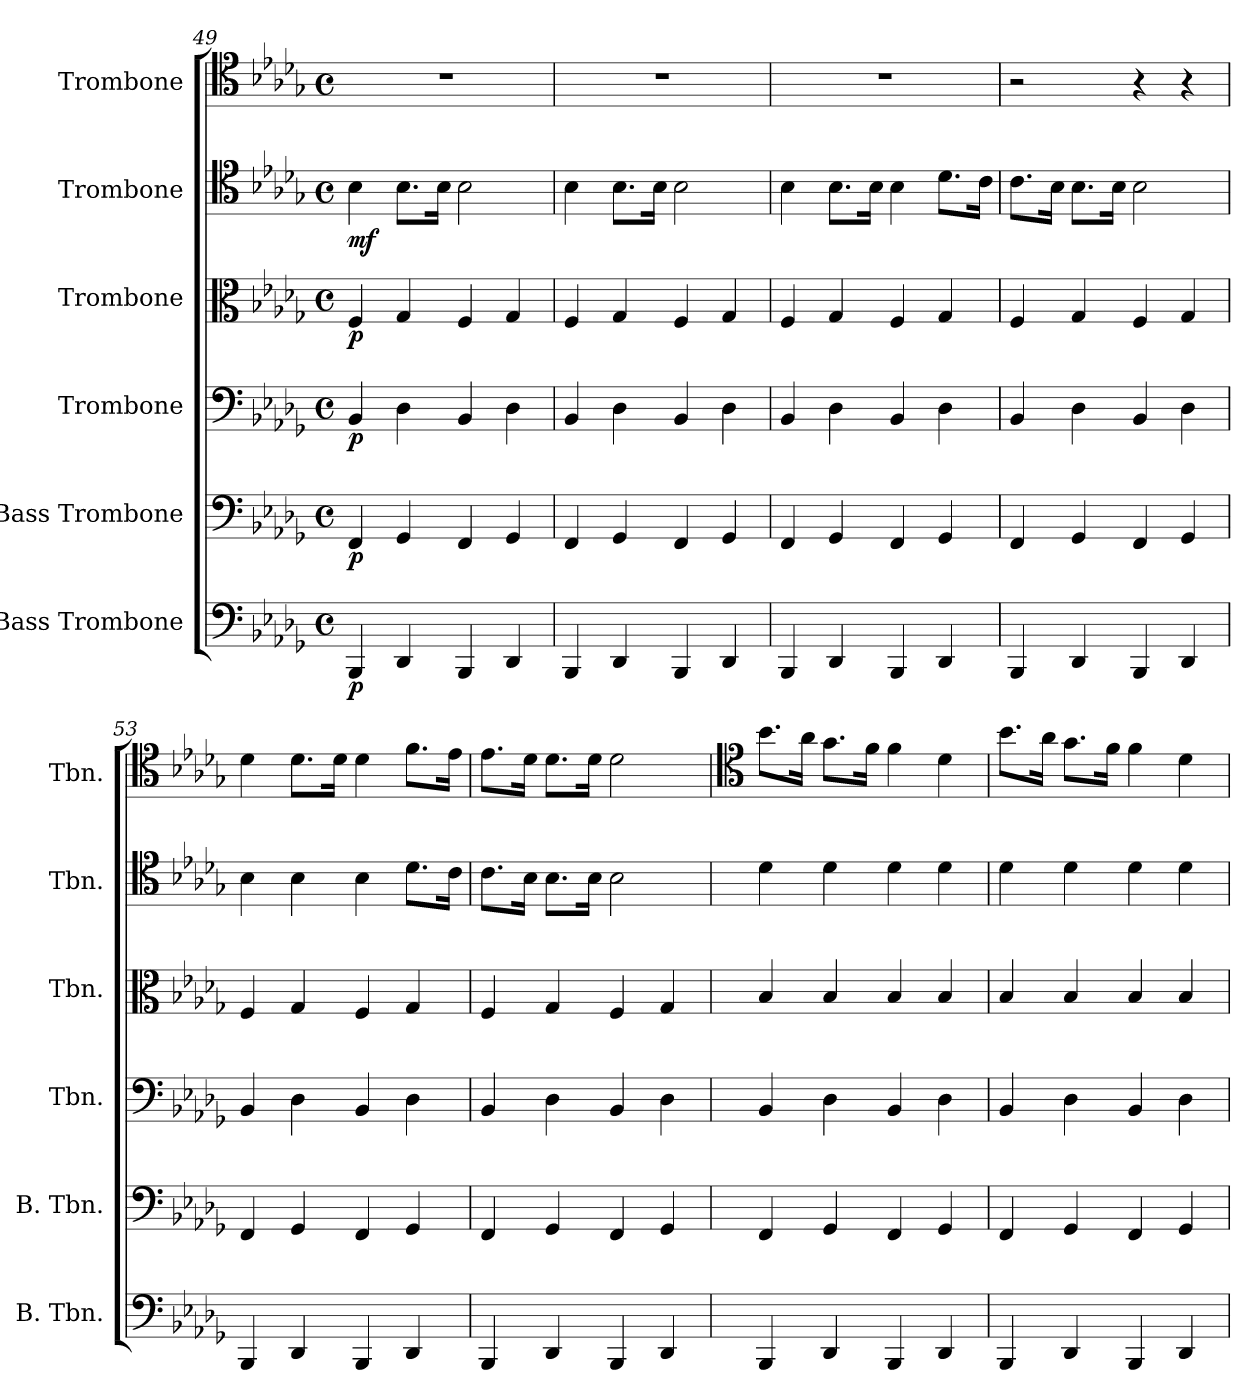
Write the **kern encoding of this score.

**kern	**dynam	**kern	**dynam	**kern	**dynam	**kern	**dynam	**kern	**dynam	**kern
*part6	*part6	*part5	*part5	*part4	*part4	*part3	*part3	*part2	*part2	*part1
*staff6	*staff6	*staff5	*staff5	*staff4	*staff4	*staff3	*staff3	*staff2	*staff2	*staff1
*I"Bass Trombone	*	*I"Bass Trombone	*	*I"Trombone	*	*I"Trombone	*	*I"Trombone	*	*I"Trombone
*I'B. Tbn.	*	*I'B. Tbn.	*	*I'Tbn.	*	*I'Tbn.	*	*I'Tbn.	*	*I'Tbn.
*clefF4	*	*clefF4	*	*clefF4	*	*clefC3	*	*clefC4	*	*clefC4
*k[b-e-a-d-g-]	*	*k[b-e-a-d-g-]	*	*k[b-e-a-d-g-]	*	*k[b-e-a-d-g-]	*	*k[b-e-a-d-g-]	*	*k[b-e-a-d-g-]
*M4/4	*	*M4/4	*	*M4/4	*	*M4/4	*	*M4/4	*	*M4/4
*met(c)	*	*met(c)	*	*met(c)	*	*met(c)	*	*met(c)	*	*met(c)
=49	=49	=49	=49	=49	=49	=49	=49	=49	=49	=49
!	!LO:DY:b	!	!LO:DY:b	!	!LO:DY:b	!	!LO:DY:b	!	!LO:DY:b	!
4BBB-/	p	4FF/	p	4BB-/	p	4F/	p	4B-\	mf	1r
4DD-/	.	4GG-/	.	4D-\	.	4G-/	.	8.B-\L	.	.
.	.	.	.	.	.	.	.	16B-\Jk	.	.
4BBB-/	.	4FF/	.	4BB-/	.	4F/	.	2B-\	.	.
4DD-/	.	4GG-/	.	4D-\	.	4G-/	.	.	.	.
=50	=50	=50	=50	=50	=50	=50	=50	=50	=50	=50
4BBB-/	.	4FF/	.	4BB-/	.	4F/	.	4B-\	.	1r
4DD-/	.	4GG-/	.	4D-\	.	4G-/	.	8.B-\L	.	.
.	.	.	.	.	.	.	.	16B-\Jk	.	.
4BBB-/	.	4FF/	.	4BB-/	.	4F/	.	2B-\	.	.
4DD-/	.	4GG-/	.	4D-\	.	4G-/	.	.	.	.
=51	=51	=51	=51	=51	=51	=51	=51	=51	=51	=51
4BBB-/	.	4FF/	.	4BB-/	.	4F/	.	4B-\	.	1r
4DD-/	.	4GG-/	.	4D-\	.	4G-/	.	8.B-\L	.	.
.	.	.	.	.	.	.	.	16B-\Jk	.	.
4BBB-/	.	4FF/	.	4BB-/	.	4F/	.	4B-\	.	.
4DD-/	.	4GG-/	.	4D-\	.	4G-/	.	8.d-\L	.	.
.	.	.	.	.	.	.	.	16c\Jk	.	.
=52	=52	=52	=52	=52	=52	=52	=52	=52	=52	=52
4BBB-/	.	4FF/	.	4BB-/	.	4F/	.	8.c\L	.	2r
.	.	.	.	.	.	.	.	16B-\Jk	.	.
4DD-/	.	4GG-/	.	4D-\	.	4G-/	.	8.B-\L	.	.
.	.	.	.	.	.	.	.	16B-\Jk	.	.
4BBB-/	.	4FF/	.	4BB-/	.	4F/	.	2B-\	.	4r
4DD-/	.	4GG-/	.	4D-\	.	4G-/	.	.	.	4r
!!LO:LB:g=z
=53	=53	=53	=53	=53	=53	=53	=53	=53	=53	=53
4BBB-/	.	4FF/	.	4BB-/	.	4F/	.	4B-\	.	4d-\
4DD-/	.	4GG-/	.	4D-\	.	4G-/	.	4B-\	.	8.d-\L
.	.	.	.	.	.	.	.	.	.	16d-\Jk
4BBB-/	.	4FF/	.	4BB-/	.	4F/	.	4B-\	.	4d-\
4DD-/	.	4GG-/	.	4D-\	.	4G-/	.	8.d-\L	.	8.f\L
.	.	.	.	.	.	.	.	16c\Jk	.	16e-\Jk
=54	=54	=54	=54	=54	=54	=54	=54	=54	=54	=54
4BBB-/	.	4FF/	.	4BB-/	.	4F/	.	8.c\L	.	8.e-\L
.	.	.	.	.	.	.	.	16B-\Jk	.	16d-\Jk
4DD-/	.	4GG-/	.	4D-\	.	4G-/	.	8.B-\L	.	8.d-\L
.	.	.	.	.	.	.	.	16B-\Jk	.	16d-\Jk
4BBB-/	.	4FF/	.	4BB-/	.	4F/	.	2B-\	.	2d-\
4DD-/	.	4GG-/	.	4D-\	.	4G-/	.	.	.	.
=55	=55	=55	=55	=55	=55	=55	=55	=55	=55	=55
*	*	*	*	*	*	*	*	*	*	*clefC4
4BBB-/	.	4FF/	.	4BB-/	.	4B-/	.	4d-\	.	8.b-\L
.	.	.	.	.	.	.	.	.	.	16a-\Jk
4DD-/	.	4GG-/	.	4D-\	.	4B-/	.	4d-\	.	8.g-\L
.	.	.	.	.	.	.	.	.	.	16f\Jk
4BBB-/	.	4FF/	.	4BB-/	.	4B-/	.	4d-\	.	4f\
4DD-/	.	4GG-/	.	4D-\	.	4B-/	.	4d-\	.	4d-\
=56	=56	=56	=56	=56	=56	=56	=56	=56	=56	=56
4BBB-/	.	4FF/	.	4BB-/	.	4B-/	.	4d-\	.	8.b-\L
.	.	.	.	.	.	.	.	.	.	16a-\Jk
4DD-/	.	4GG-/	.	4D-\	.	4B-/	.	4d-\	.	8.g-\L
.	.	.	.	.	.	.	.	.	.	16f\Jk
4BBB-/	.	4FF/	.	4BB-/	.	4B-/	.	4d-\	.	4f\
4DD-/	.	4GG-/	.	4D-\	.	4B-/	.	4d-\	.	4d-\
=	=	=	=	=	=	=	=	=	=	=
*-	*-	*-	*-	*-	*-	*-	*-	*-	*-	*-
